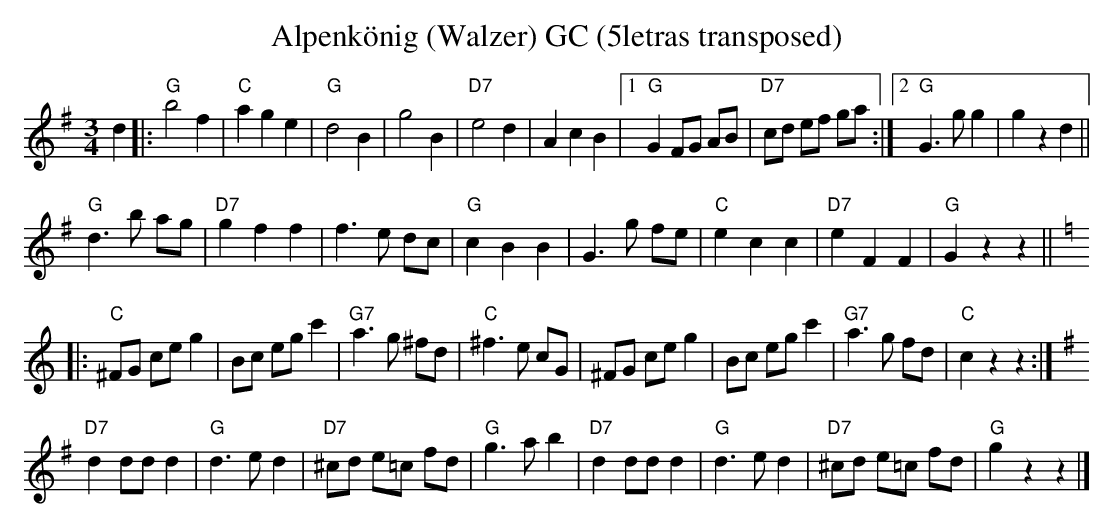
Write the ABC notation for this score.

X:1
T:Alpenk\"onig (Walzer) GC (5letras transposed)
M:3/4
L:1/4
K:G transpose=3 %%MIDI gchordon
d |: "G"b2f | "C"age | "G"d2B | g2B | "D7"e2d | AcB |1 "G"G F/G/ A/B/ |  "D7"c/d/ e/f/ g/a/ :|2 "G"G>gg | gzd ||
 "G"d>b a/g/ | "D7"gff | f>e d/c/ | "G"cBB | G>g f/e/ | "C"ecc | "D7"eFF | "G"Gzz || [K:C]
|: "C"^F/G/ c/e/g | B/c/ e/g/c' | "G7"a>g ^f/d/ | "C"^f>e c/G/ | ^F/G/ c/e/g | B/c/ e/g/c' | "G7"a>g f/d/ | "C"czz :|
 [K:G] "D7"dd/d/d | "G"d>ed | "D7"^c/d/ e/=c/ f/d/ | "G"g>ab | "D7"dd/d/d | "G"d>ed | "D7"^c/d/ e/=c/ f/d/ | "G"gzz |]
